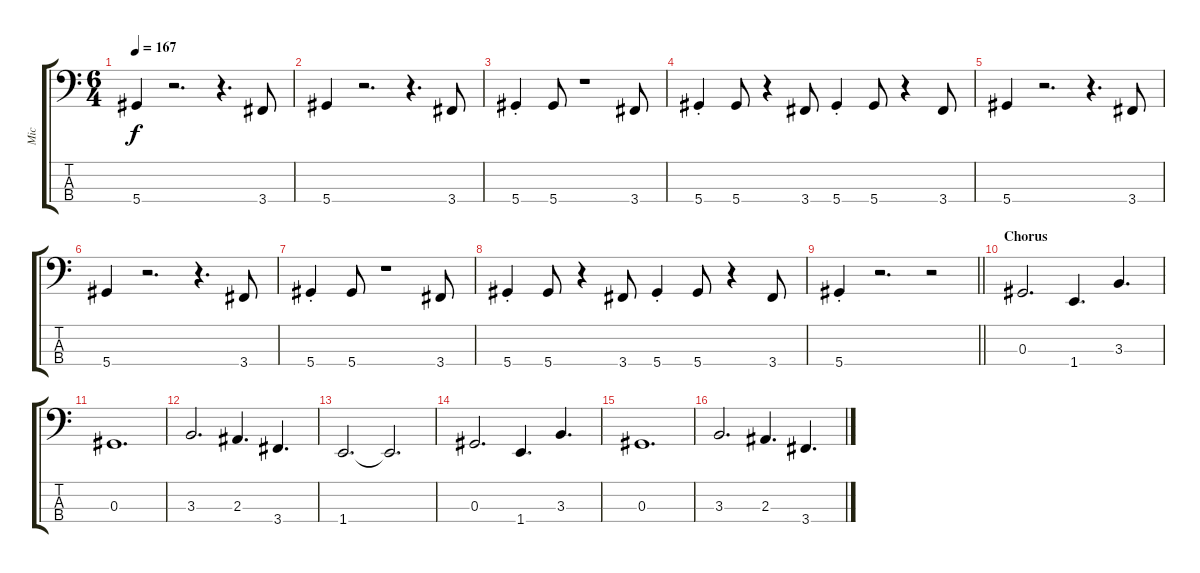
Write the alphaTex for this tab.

\track ("Mic" "Mic") {instrument electricbassfinger}
\staff {score tabs}
\tuning (Gb2 Db2 Ab1 Eb1) {hide}
\ts (6 4)
\tempo 167
\clef f4
\ks c
5.4.4{dy f} r.2{d} r.4{d} 3.4.8 |
5.4.4 r.2{d} r.4{d} 3.4.8 |
5.4{st}.4 5.4.8 r.1 3.4.8 |
5.4{st}.4 5.4.8 r.4 3.4.8 5.4{st}.4 5.4.8 r.4 3.4.8 |
5.4.4 r.2{d} r.4{d} 3.4.8 |
5.4.4 r.2{d} r.4{d} 3.4.8 |
5.4{st}.4 5.4.8 r.1 3.4.8 |
5.4{st}.4 5.4.8 r.4 3.4.8 5.4{st}.4 5.4.8 r.4 3.4.8 |
\barLineRight lightlight
5.4{st}.4 r.2{d} r.2 |
\section ("" "Chorus")
0.3.2{d} 1.4.4{d} 3.3.4{d} |
0.3.1{d} |
3.3.2{d} 2.3.4{d} 3.4.4{d} |
1.4.2{d} 1.4{t}.2{d} |
0.3.2{d} 1.4.4{d} 3.3.4{d} |
0.3.1{d} |
3.3.2{d} 2.3.4{d} 3.4.4{d}
